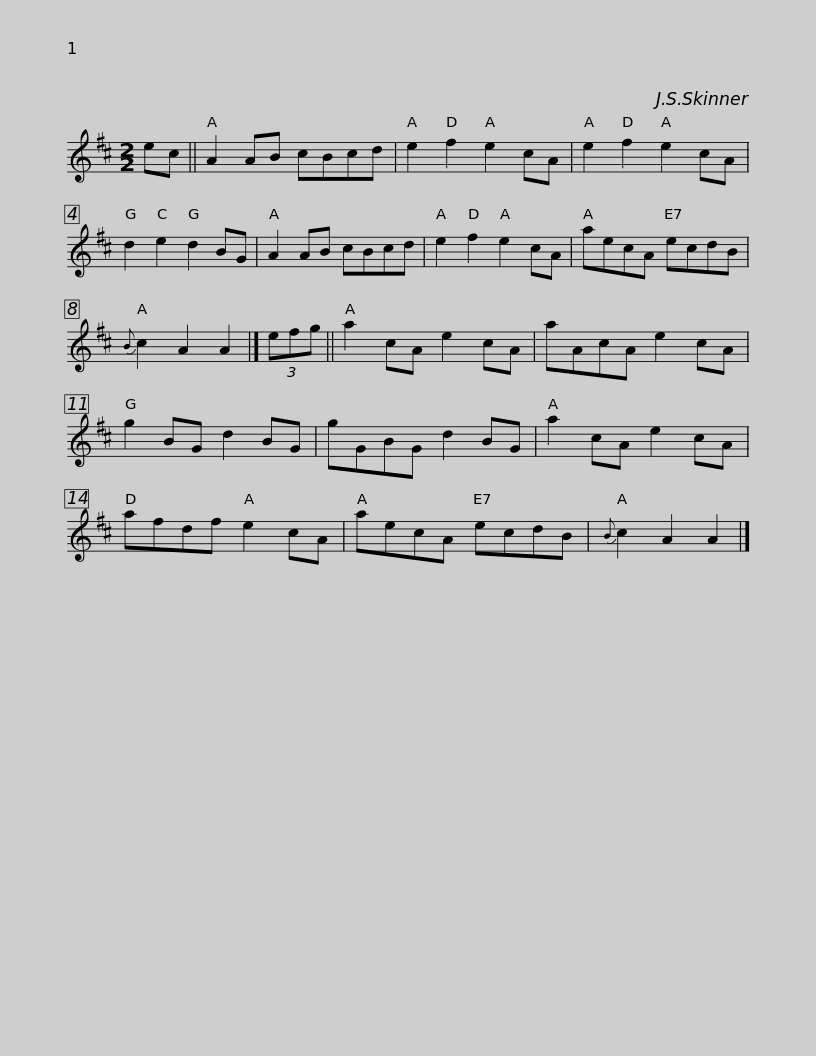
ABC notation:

X:1
L:1/8
M:2/2
I:linebreak $
K:D
V:1 treble
V:1
 ec || A2 AB cBcd | e2 f2 e2 cA | e2 f2 e2 cA | d2 e2 d2 BG | %5
 A2 AB cBcd | e2 f2 e2 cA |$ aecA ecdB |{B} c2 A2 A2 |] (3efg || %10
 a2 cA e2 cA | aAcA e2 cA | g2 BG d2 BG | gGBG d2 BG |$ a2 cA e2 cA | %15
 afdf e2 cA | aecA ecdB |{B} c2 A2 A2 |] %18
